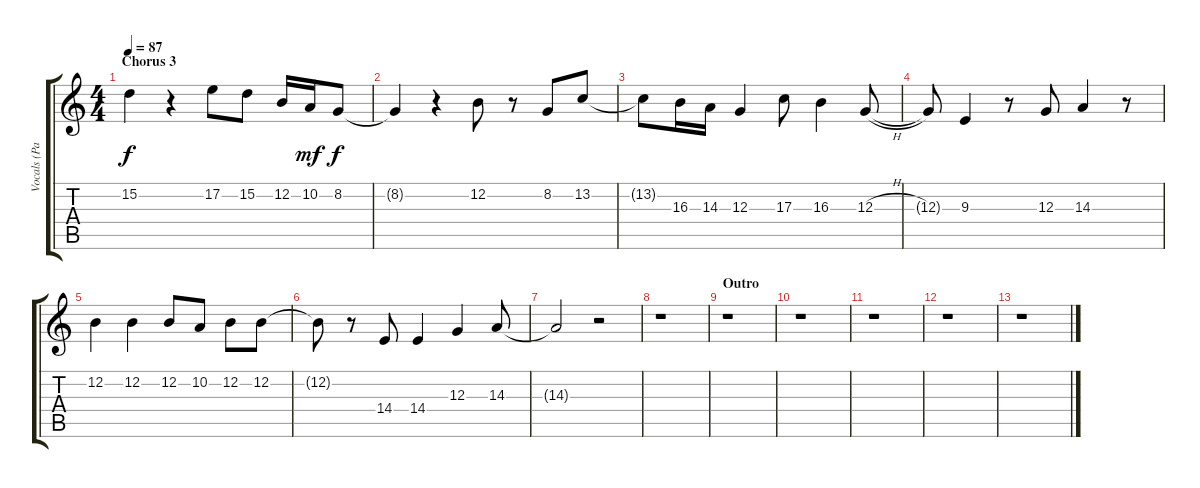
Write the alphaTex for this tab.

\track ("Vocals (Part II)" "Vocals (Pa") {instrument panflute}
\staff {score tabs}
\tuning (E4 B3 G3 D3 A2 E2) {hide}
\ts (4 4)
\section ("" "Chorus 3")
\tempo 87
\clef g2
\ks c
15.2{t}.4{dy f} r.4 17.2.8 15.2.8 12.2.16 10.2.16{dy mf} 8.2.8{dy f} |
8.2{t}.4 r.4 12.2.8 r.8 8.2.8 13.2.8 |
13.2{t}.8 16.3.16 14.3.16 12.3.4 17.3.8 16.3.4 12.3{h}.8 |
12.3{t}.8 9.3.4 r.8 12.3.8 14.3.4 r.8 |
12.2.4 12.2.4 12.2.8 10.2.8 12.2.8 12.2.8 |
12.2{t}.8 r.8 14.4.8 14.4.4 12.3.4 14.3.8 |
14.3{t}.2 r.2 |
r.1 |
\section ("" "Outro")
r.1 |
r.1 |
r.1 |
r.1 |
r.1
